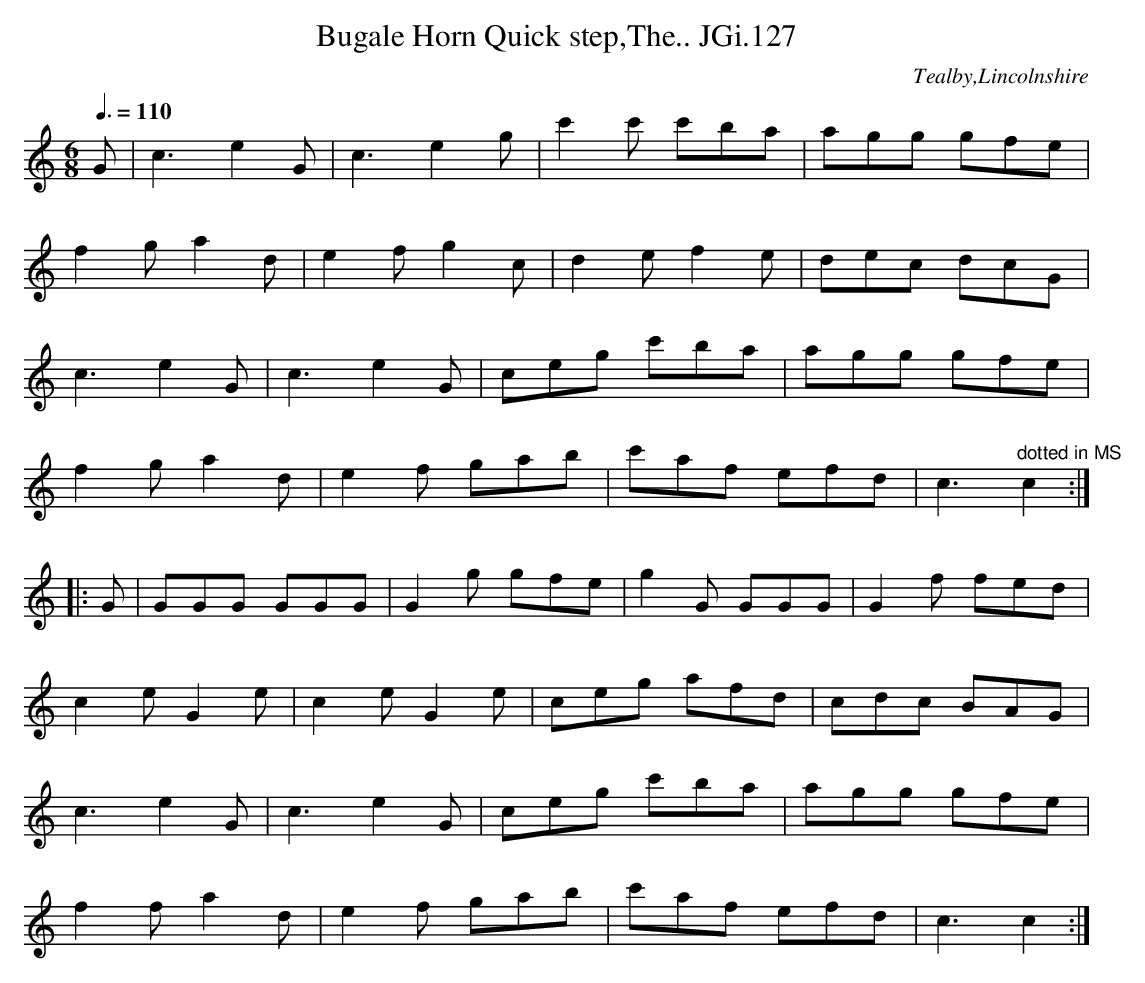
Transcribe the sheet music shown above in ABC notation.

X:1
T:Bugale Horn Quick step,The.. JGi.127
L:1/8
M:6/8
O:Tealby,Lincolnshire
Q:3/8=110
K:C
G|c3e2G|c3e2g|c'2c' c'ba|agg gfe|
f2ga2d|e2fg2c|d2ef2e|dec dcG|
c3e2G|c3e2G|ceg c'ba|agg gfe|
f2ga2d|e2f gab|c'af efd|c3"^dotted in MS"c2:|
|:G|GGG GGG|G2g gfe|g2G GGG|G2f fed|
c2eG2e|c2eG2e|ceg afd|cdc BAG|
c3e2G|c3e2G|ceg c'ba|agg gfe|
f2fa2d|e2f gab|c'af efd|c3c2:|
